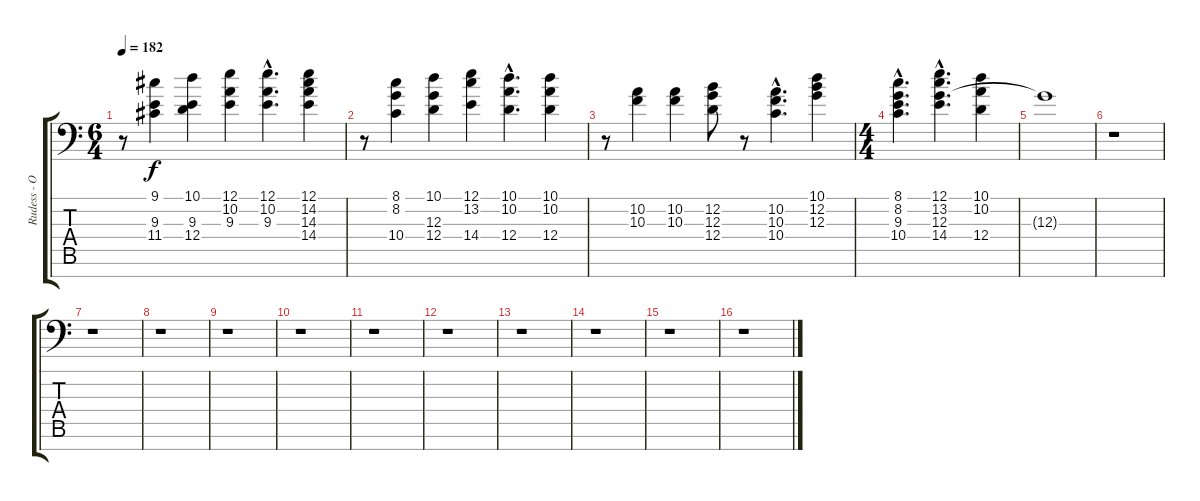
\track ("Rudess - Organ" "Rudess - O") {instrument rockorgan}
\staff {score tabs}
\tuning (E4 B3 G3 D3 A2 E2 C-1) {hide}
\ts (6 4)
\tempo 182
\clef f4
\ks c
r.8{dy f} (9.1 9.3 11.4).4 (10.1 9.3 12.4).4 (12.1 10.2 9.3).4 (12.1{hac} 10.2{hac} 9.3{hac}).4{d} (12.1 14.2 14.3 14.4).4 |
r.8 (8.1 8.2 10.4).4 (10.1 12.3 12.4).4 (12.1 13.2 14.4).4 (10.1{hac} 10.2{hac} 12.4{hac}).4{d} (10.1 10.2 12.4).4 |
r.8 (10.2 10.3).4 (10.2 10.3).4 (12.2 12.3 12.4).8 r.8 (10.2{hac} 10.3{hac} 10.4{hac}).4{d} (10.1 12.2 12.3).4 |
\ts (4 4)
(8.1{hac} 8.2{hac} 9.3{hac} 10.4{hac}).4{d} (12.1{hac} 13.2{hac} 12.3{hac} 14.4{hac}).4{d} (10.1 10.2 12.4).4 |
12.3{t}.1 |
r.1 |
r.1 |
r.1 |
r.1 |
r.1 |
r.1 |
r.1 |
r.1 |
r.1 |
r.1 |
r.1
